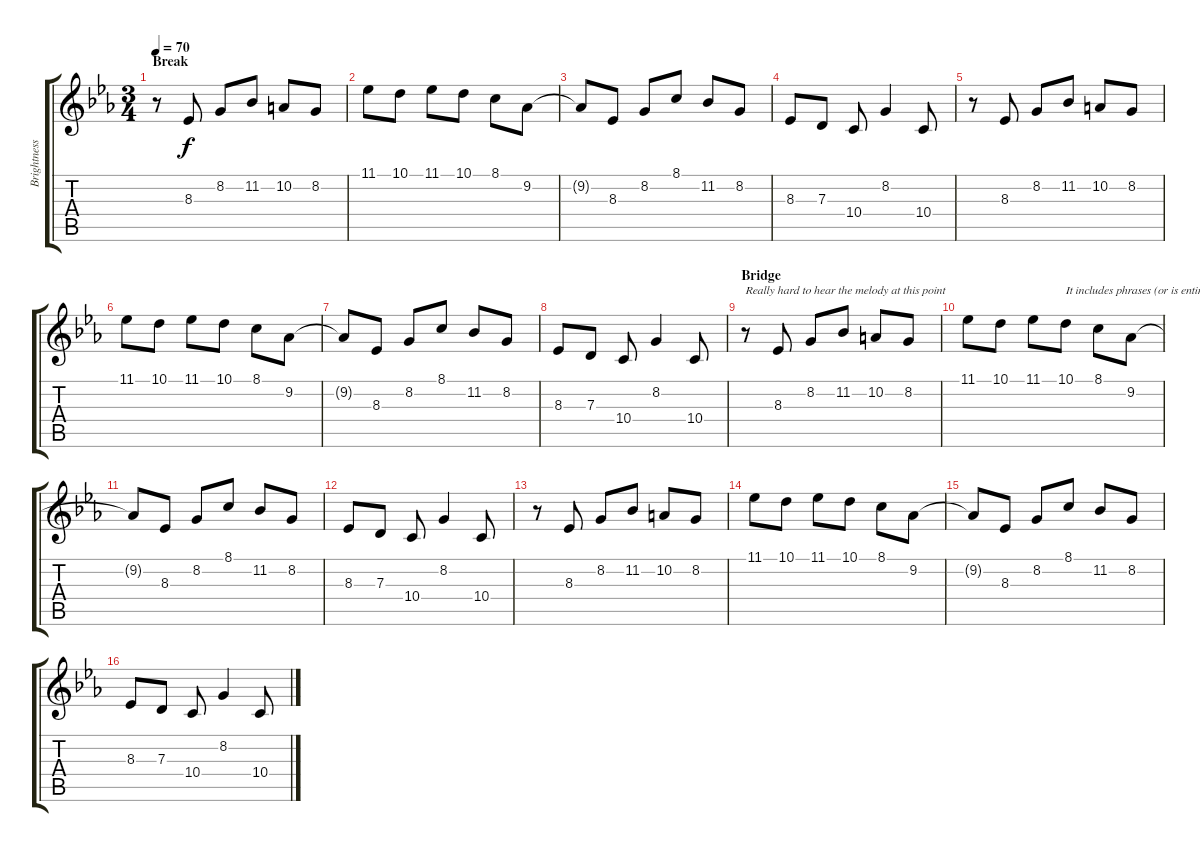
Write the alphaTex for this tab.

\track ("Brightness (High Keys)" "Brightness") {instrument fx5brightness}
\staff {score tabs}
\tuning (E4 B3 G3 D3 A2 E2) {hide}
\ts (3 4)
\section ("" "Break")
\tempo 70
\clef g2
\ks cminor
r.8{dy f} 8.3.8 8.2.8 11.2.8 10.2.8 8.2.8 |
11.1.8 10.1.8 11.1.8 10.1.8 8.1.8 9.2.8 |
9.2{t}.8 8.3.8 8.2.8 8.1.8 11.2.8 8.2.8 |
8.3.8 7.3.8 10.4.8 8.2.4 10.4.8 |
r.8 8.3.8 8.2.8 11.2.8 10.2.8 8.2.8 |
11.1.8 10.1.8 11.1.8 10.1.8 8.1.8 9.2.8 |
9.2{t}.8 8.3.8 8.2.8 8.1.8 11.2.8 8.2.8 |
8.3.8 7.3.8 10.4.8 8.2.4 10.4.8 |
\section ("" "Bridge")
r.8{txt "Really hard to hear the melody at this point"} 8.3.8 8.2.8 11.2.8 10.2.8 8.2.8 |
11.1.8 10.1.8 11.1.8 10.1.8{txt "It includes phrases (or is entirely)from the intro"} 8.1.8 9.2.8 |
9.2{t}.8 8.3.8 8.2.8 8.1.8 11.2.8 8.2.8 |
8.3.8 7.3.8 10.4.8 8.2.4 10.4.8 |
r.8 8.3.8 8.2.8 11.2.8 10.2.8 8.2.8 |
11.1.8 10.1.8 11.1.8 10.1.8 8.1.8 9.2.8 |
9.2{t}.8 8.3.8 8.2.8 8.1.8 11.2.8 8.2.8 |
8.3.8 7.3.8 10.4.8 8.2.4 10.4.8
